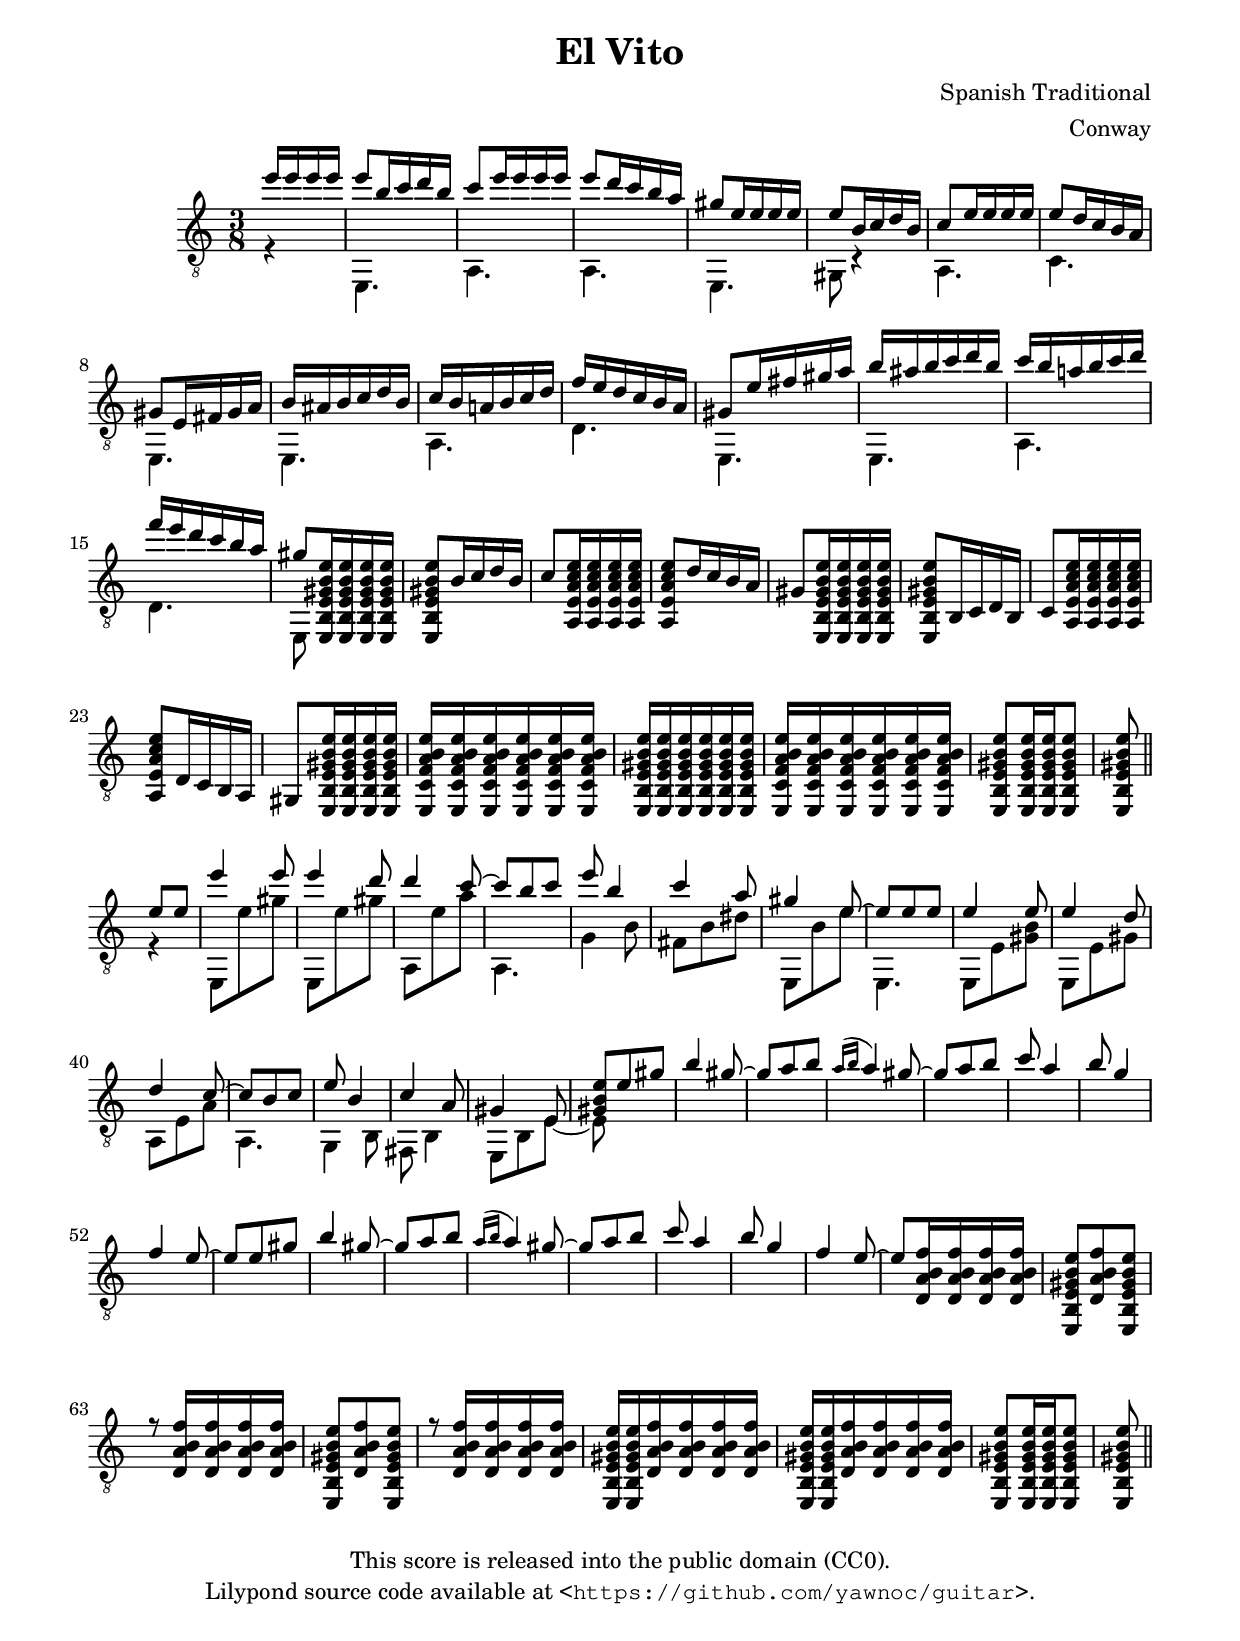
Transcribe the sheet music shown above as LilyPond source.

\version "2.18.2"


%%%%%%%%%%%%%%%%%%%%%%%%%%%%%%%%%%%%%%%%%%%%%%%%%%%%%%%%%%%%%%%%
% General
%%%%%%%%%%%%%%%%%%%%%%%%%%%%%%%%%%%%%%%%%%%%%%%%%%%%%%%%%%%%%%%%

\paper {
  top-margin = 1.5\cm
  left-margin = 1.5\cm
  right-margin = 1.5\cm
  bottom-margin = 1.5\cm
  ragged-last-bottom = ##f
  footnote-separator-markup = \markup { \vspace #1.5 }
}

globalSettings = {
  \accidentalStyle modern
  \compressFullBarRests
  \mergeDifferentlyHeadedOn
  \mergeDifferentlyDottedOn
  \numericTimeSignature
  \pointAndClickOff
  \override TextScript.extra-offset = #'(0 . 0.7)
  \override Score.FootnoteItem.annotation-line = ##f
}

origin-url = "https://github.com/yawnoc/guitar"

\header {
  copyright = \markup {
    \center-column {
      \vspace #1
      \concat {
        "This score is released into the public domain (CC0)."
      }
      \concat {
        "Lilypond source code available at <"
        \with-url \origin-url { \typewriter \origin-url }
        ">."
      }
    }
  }
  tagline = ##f
}

triplet = #(define-music-function
  (parser location music) (ly:music?)
  #{
    \tuplet 3/2 { $music }
  #}
)

tripletDuple = #(define-music-function
  (parser location music) (ly:music?)
  #{
    \tuplet 6/4 { $music }
  #}
)

overrideBeamedStemLengths = #(define-scheme-function
  (parser location lengths) (list?)
  #{
    \override Stem.details.beamed-lengths = $lengths
  #}
)
revertBeamedStemLengths = { \revert Stem.details.beamed-lengths }

overrideBeamVerticalPositions = #(define-scheme-function
  (parser location positions) (pair?)
  #{
    \override Beam.positions = $positions
  #}
)

%%%%%%%%%%%%%%%%%%%%%%%%%%%%%%%%%%%%%%%%%%%%%%%%%%%%%%%%%%%%%%%%
% Semantic bar lines
%%%%%%%%%%%%%%%%%%%%%%%%%%%%%%%%%%%%%%%%%%%%%%%%%%%%%%%%%%%%%%%%

barLineGoto = { \bar "||" }
barLineKeyChange = { \bar "||" }
barLineEnd = { \bar "|." }

%%%%%%%%%%%%%%%%%%%%%%%%%%%%%%%%%%%%%%%%%%%%%%%%%%%%%%%%%%%%%%%%
% Guitar notation
%%%%%%%%%%%%%%%%%%%%%%%%%%%%%%%%%%%%%%%%%%%%%%%%%%%%%%%%%%%%%%%%

stringNumbersAbove = { \set stringNumberOrientations = #'(up) }
stringNumbersBelow = { \set stringNumberOrientations = #'(down) }

fingeringAbove = { \set fingeringOrientations = #'(up) }
fingeringBelow = { \set fingeringOrientations = #'(down) }
fingeringAleft = { \set fingeringOrientations = #'(left) }
fingeringAright = { \set fingeringOrientations = #'(right) }

startGraceMusic = {
  <>(
  \override Fingering.font-size = -6
}
stopGraceMusic = {
  \revert Fingering.font-size
  <>)
}

overrideHorizontalShift = #(define-scheme-function
  (parser location distance) (number?)
  #{
    \override NoteColumn.force-hshift = $distance
  #}
)
revertHorizontalShift = { \revert NoteColumn.force-hshift }

barreSpan = #(define-music-function
  (parser location label offsetPair music)
  (string? (pair? (cons 0 0)) ly:music?)
  (let
    (
      (elements (extract-named-music music '(NoteEvent EventChord)))
    )
    (if
      (pair? elements)
      (let
        (
          (first-element (first elements))
          (last-element (last elements))
        )
        (set!
          (ly:music-property first-element 'articulations)
          (cons
            (make-music 'TextSpanEvent 'span-direction -1)
            (ly:music-property first-element 'articulations)
          )
        )
        (set!
          (ly:music-property last-element 'articulations)
          (cons
            (make-music 'TextSpanEvent 'span-direction 1)
            (ly:music-property last-element 'articulations)
          )
        )
      )
    )
  )
  #{
    \once \override TextSpanner.font-shape = #'upright
    \once \override TextSpanner.style = #'line
    \once \override TextSpanner.extra-offset = #offsetPair
    \once \override TextSpanner.bound-details = #`(
      (left
        (text . ,#{ \markup { \raise #-0.7 { #label \hspace #0.7 }} #})
        (Y . 0)
        (padding . -0.8)
        (attach-dir . -2)
      )
      (right
        (text . ,#{ \markup { \draw-line #'(0 . -1.3) } #}) ;; draw hook
        (Y . 0)
        (padding . -0.5)
        (attach-dir . 2)
      )
    )
    \once \override TextSpanner #'after-line-breaking = #(lambda (grob)
      (let*
        (
          (originalGrob (ly:grob-original grob))
          (splitGrobs (ly:spanner-broken-into originalGrob))
        )
        (if
          (and
            (>= (length splitGrobs) 2)
            (not (eq? (car (last-pair splitGrobs)) grob))
          )
          (begin
            (ly:grob-set-nested-property! grob
              '(bound-details right text)
              #{ \markup { \draw-line #'(0 . 0) } #} ;; suppress draw hook
            )
            (ly:grob-set-property! grob
              'extra-offset
              (cons
                (car offsetPair)
                (+ (cdr offsetPair) 0.7) ;; correction for suppressed hook
              )
            )
            (ly:grob-set-nested-property! grob
              '(bound-details right padding)
              #'-3 ;; increase spanner length
            )
          )
        )
      )
    )
    $music
  #}
)

barre = #(define-scheme-function
  (parser location label) (string?)
  #{
    \markup {
      \center-align {
        \hspace #0.7
        $label
      }
    }
  #}
)

nudgeNextBarre = #(define-scheme-function
  (parser location distance) (number?)
  #{
    \once \override TextScript.X-offset = $distance
  #}
)

position = #(define-scheme-function
  (parser location label) (string?)
  #{
    \markup {
      \center-align {
        \hspace #0.5
        $label
      }
    }
  #}
)

#(define-markup-command
  (markupString layout properties stringNumber) (markup?)
  (interpret-markup layout properties
    #{
      \markup \circle { \bold #stringNumber }
    #}
  )
)

#(define-markup-command
  (resonatesOn layout properties note stringNumber) (markup? markup?)
  (interpret-markup layout properties
    #{
      \markup { #note "resonates on" \markupString #stringNumber }
    #}
  )
)

%%%%%%%%%%%%%%%%%%%%%%%%%%%%%%%%%%%%%%%%%%%%%%%%%%%%%%%%%%%%%%%%
% Goto statements
%%%%%%%%%%%%%%%%%%%%%%%%%%%%%%%%%%%%%%%%%%%%%%%%%%%%%%%%%%%%%%%%

overrideGotoVisibility = {
  \once \override Score.RehearsalMark #'break-visibility = #'#(#t #t #f)
}

makeGotoMark = #(define-scheme-function
  (parser location label) (string?)
  #{
    \mark \markup { \small \italic $label }
  #}
)

simultaneousMarkSeparator = {
  \cadenzaOn
    s1073741824 % stupid, but works
  \cadenzaOff
}

coda = {
  \overrideGotoVisibility
  \mark \markup { \musicglyph #"scripts.coda" }
}

fine = {
  \overrideGotoVisibility
  \makeGotoMark Fine
}

dcAlCoda = {
  \overrideGotoVisibility
  \makeGotoMark "D.C. al Coda"
}

dcAlFine = {
  \overrideGotoVisibility
  \makeGotoMark "D.C. al Fine"
}

toCoda = {
  \overrideGotoVisibility
  \makeGotoMark "to Coda"
}



\header {
  title = "El Vito"
  composer = "Spanish Traditional"
  arranger = "Conway"
}


initialSignatures = {
  \clef "treble_8"
  \key a \minor
  \time 3/8
}


highVoiceMusic = {
  
  \globalSettings
  
  % Main theme high
  \partial 4
  \relative c'' {
    e16 e e e |
    e8 b16 c d b |
    c8 e16 e e e |
    e8 d16 c b a |
    gis8
  }
  
  % Main theme low
  \barNumberCheck #4
  \relative c' {
    e16 e e e |
    e8 b16 c d b |
    c8 e16 e e e |
    e8 d16 c b a |
    gis8
  }
  
  % Scale run low
  \barNumberCheck #8
  \relative c {
    e16 fis gis a |
    b ais b c d b |
    c b a b c d |
    f e d c b a |
    gis8
  }
  
  % Scale run high
  \barNumberCheck #12
  \relative c' {
    e16 fis gis a |
    b ais b c d b |
    c b a b c d |
    f e d c b a |
    gis8
  }
  
  % Strummed main theme high
  \barNumberCheck #16
  \relative c' {
    <e b gis e b e,>16
      <e b gis e b e,>
      <e b gis e b e,>
      <e b gis e b e,> |
    <e b gis e b e,>8 b16 c d b |
    c8
      <e c a e a,>16
      <e c a e a,>
      <e c a e a,>
      <e c a e a,>
    <e c a e a,>8 d16 c b a |
    gis8
  }
  
  % Strummed main theme low
  \barNumberCheck #20
  \relative c' {
    <e b gis e b e,>16
      <e b gis e b e,>
      <e b gis e b e,>
      <e b gis e b e,> |
    <e b gis e b e,>8 b,16 c d b |
    c8
      <e' c a e a,>16
      <e c a e a,>
      <e c a e a,>
      <e c a e a,>
    <e c a e a,>8 d,16 c b a |
    gis8
  }
  
  % Strummed interlude
  \barNumberCheck #24
  \relative c' {
    <e b gis e b e,>16
      <e b gis e b e,>
      <e b gis e b e,>
      <e b gis e b e,> |
    <e b a f c e,>
      <e b a f c e,>
      <e b a f c e,>
      <e b a f c e,>
      <e b a f c e,>
      <e b a f c e,> |
    <e b gis e b e,>
      <e b gis e b e,>
      <e b gis e b e,>
      <e b gis e b e,>
      <e b gis e b e,>
      <e b gis e b e,> |
    <e b a f c e,>
      <e b a f c e,>
      <e b a f c e,>
      <e b a f c e,>
      <e b a f c e,>
      <e b a f c e,> |
    <e b gis e b e,>8
      <e b gis e b e,>16
      <e b gis e b e,>
      <e b gis e b e,>8 |
    <e b gis e b e,>8
      \bar "||"
  }
  
  % Lyrical theme high
  \barNumberCheck #29
  \relative c' {
    e8 e |
    e'4 e8 |
    e4 d8 |
    d4 c8~ |
    c b c |
    e b4 |
    c4 a8 |
    gis4 e8~ |
    e
  }
  
  % Lyrical theme low
  \barNumberCheck #37
  \relative c' {
    e8 e |
    e4 e8 |
    e4 d8 |
    d4 c8~ |
    c b c |
    e b4 |
    c4 a8 |
    gis4 e8 |
    <gis b e>
  }
  
  % Bull-fighting theme
  \barNumberCheck 45
  \relative c' {
    e8 gis |
    b4 gis8~ |
    gis8 a b |
    \grace { a16( b } a4) gis8~ |
    gis8 a b |
    c8 a4 |
    b8 g4 |
    f4 e8~ |
    e8
  }
  
  % Bull-fighting theme again
  \barNumberCheck 53
  \relative c' {
    e8 gis |
    b4 gis8~ |
    gis8 a b |
    \grace { a16( b } a4) gis8~ |
    gis8 a b |
    c8 a4 |
    b8 g4 |
    f4 e8~ |
    e8
  }
  
  % Returning strummed interlude
  \barNumberCheck 61
  \relative c' {
    <f b, a d,>16
      <f b, a d,>
      <f b, a d,>
      <f b, a d,> |
    <e b gis e b e,>8
      <f b, a d,>
      <e b gis e b e,> |
    r8
      <f b, a d,>16
      <f b, a d,>
      <f b, a d,>
      <f b, a d,> |
    <e b gis e b e,>8
      <f b, a d,>
      <e b gis e b e,> |
    r8
      <f b, a d,>16
      <f b, a d,>
      <f b, a d,>
      <f b, a d,> |
    <e b gis e b e,>16
      <e b gis e b e,>
      <f b, a d,>
      <f b, a d,>
      <f b, a d,>
      <f b, a d,> |
    <e b gis e b e,>16
      <e b gis e b e,>
      <f b, a d,>
      <f b, a d,>
      <f b, a d,>
      <f b, a d,> |
    <e b gis e b e,>8
      <e b gis e b e,>16
      <e b gis e b e,>
      <e b gis e b e,>8 |
    <e b gis e b e,>8
      \bar "||"
  }
  
}


lowVoiceMusic = {
  
  \globalSettings
  
  % Main theme high
  \partial 4
  \relative c, {
    r4 |
    e4. |
    a |
    a |
    e |
  }
  
  % Main theme low
  \barNumberCheck #5
  \relative c {
    gis8 r4 |
    a4. |
    c |
    e, |
  }
  
  % Scale run low
  \barNumberCheck #9
  \relative c, {
    e4. |
    a |
    d |
    e, |
  }
  
  % Scale run high
  \barNumberCheck #13
  \relative c, {
    e4. |
    a |
    d |
    e,8
  }
  
  % Strummed main theme high
  \barNumberCheck #16
  {
    s4 |
    s4. * 3 |
    s8
  }
  
  % Strummed main theme low
  \barNumberCheck #20
  {
    s4 |
    s4. * 3 |
    s8
  }
  
  % Strummed interlude
  \barNumberCheck #24
  {
    s4 |
    s4. * 4 |
    s8
  }
  
  % Lyrical theme high
  \barNumberCheck #29
  \relative c, {
    r4 |
    e8 e'' gis |
    e,, e'' gis |
    a,, e'' a |
    a,,4. |
    g'4 b8 |
    fis b dis |
    e,, b'' e |
    e,,4. |
  }
  
  % Lyrical theme low
  \barNumberCheck #38
  \relative c, {
    e8 e' <gis b> |
    e, e' gis |
    a, e' a |
    a,4. |
    g4 b8 |
    fis8 b4 |
    e,8 b' e~ |
    e
  }
  
}


allMusic = {
  \initialSignatures
  <<
    << \highVoiceMusic >>
      \\
    << \lowVoiceMusic >>
  >>
}


\score {
  \allMusic
}
